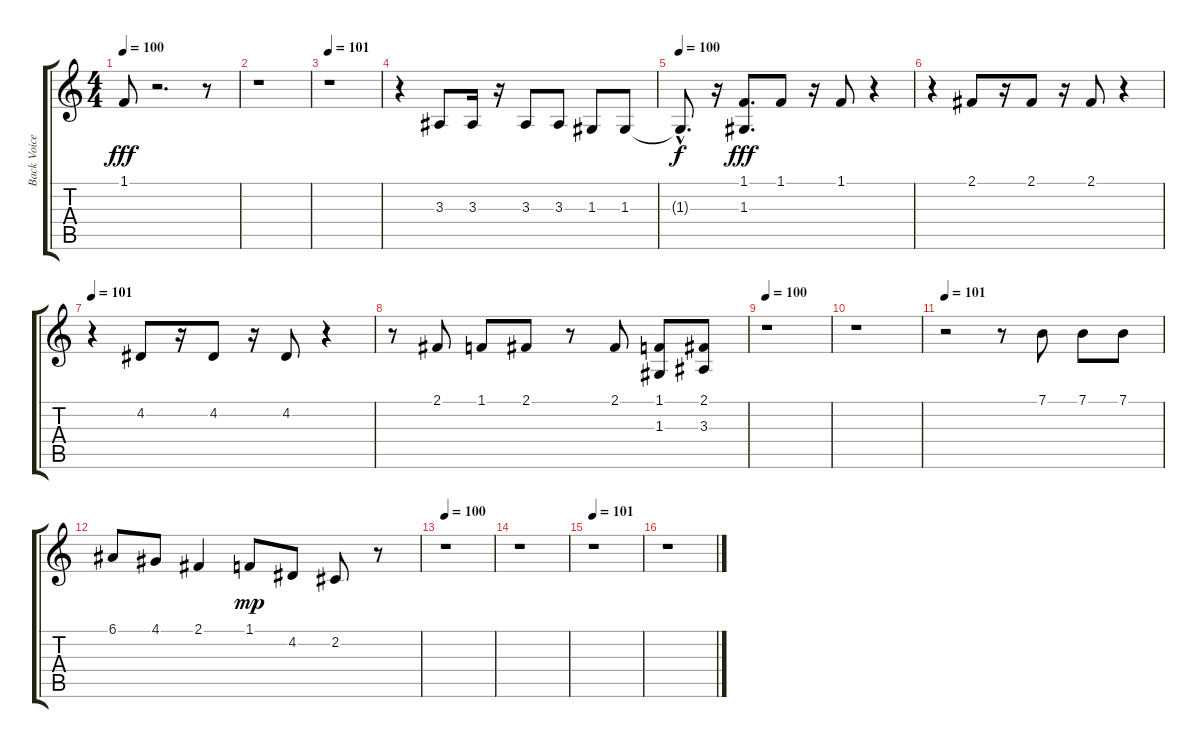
\track ("Back Voice" "Back Voice") {instrument brightacousticpiano}
\staff {score tabs}
\tuning (E4 B3 G3 D3 A2 E2) {hide}
\ts (4 4)
\tempo 100
\clef g2
\ks c
1.1.8{dy fff} r.2{d} r.8 |
r.1 |
\tempo 101
r.1 |
r.4 3.3.8 3.3.16 r.16 3.3.8 3.3.8 1.3.8 1.3.8 |
\tempo 100
1.3{hac t}.8{d dy f} r.16 (1.1 1.3).8{d dy fff} 1.1.8 r.16 1.1.8 r.4 |
r.4 2.1.8 r.16 2.1.8 r.16 2.1.8 r.4 |
\tempo 101
r.4 4.2.8 r.16 4.2.8 r.16 4.2.8 r.4 |
r.8 2.1.8 1.1.8 2.1.8 r.8 2.1.8 (1.1 1.3).8 (2.1 3.3).8 |
\tempo 100
r.1 |
r.1 |
\tempo 101
r.2 r.8 7.1.8 7.1.8 7.1.8 |
6.1.8 4.1.8 2.1.4 1.1.8{dy mp} 4.2.8 2.2.8 r.8 |
\tempo 100
r.1 |
r.1 |
\tempo 101
r.1 |
r.1
